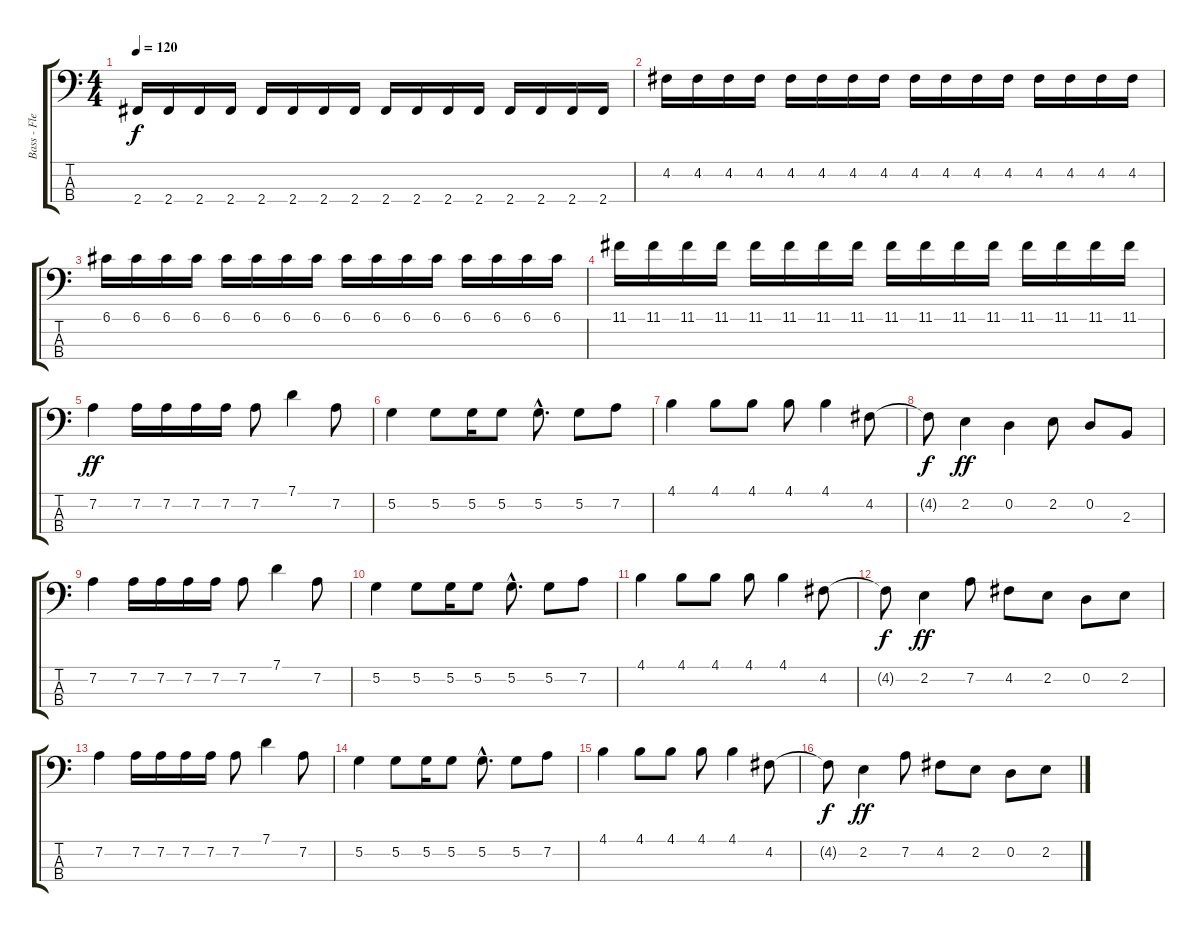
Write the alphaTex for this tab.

\track ("Bass - Flea" "Bass - Fle") {instrument slapbass1}
\staff {score tabs}
\tuning (G2 D2 A1 E1) {hide}
\ts (4 4)
\tempo 120
\clef f4
\ks c
2.4.16{dy f instrument electricbasspick} 2.4.16 2.4.16 2.4.16 2.4.16 2.4.16 2.4.16 2.4.16 2.4.16 2.4.16 2.4.16 2.4.16 2.4.16 2.4.16 2.4.16 2.4.16 |
4.2.16 4.2.16 4.2.16 4.2.16 4.2.16 4.2.16 4.2.16 4.2.16 4.2.16 4.2.16 4.2.16 4.2.16 4.2.16 4.2.16 4.2.16 4.2.16 |
6.1.16 6.1.16 6.1.16 6.1.16 6.1.16 6.1.16 6.1.16 6.1.16 6.1.16 6.1.16 6.1.16 6.1.16 6.1.16 6.1.16 6.1.16 6.1.16 |
11.1.16 11.1.16 11.1.16 11.1.16 11.1.16 11.1.16 11.1.16 11.1.16 11.1.16 11.1.16 11.1.16 11.1.16 11.1.16 11.1.16 11.1.16 11.1.16 |
7.2.4{dy ff instrument electricbassfinger} 7.2.16 7.2.16 7.2.16 7.2.16 7.2.8 7.1.4 7.2.8 |
5.2.4 5.2.8 5.2.16 5.2.8 5.2{hac}.8{d} 5.2.8 7.2.8 |
4.1.4 4.1.8 4.1.8 4.1.8 4.1.4 4.2.8 |
4.2{t}.8{dy f} 2.2.4{dy ff} 0.2.4 2.2.8 0.2.8 2.3.8 |
7.2.4{instrument electricbassfinger} 7.2.16 7.2.16 7.2.16 7.2.16 7.2.8 7.1.4 7.2.8 |
5.2.4 5.2.8 5.2.16 5.2.8 5.2{hac}.8{d} 5.2.8 7.2.8 |
4.1.4 4.1.8 4.1.8 4.1.8 4.1.4 4.2.8 |
4.2{t}.8{dy f} 2.2.4{dy ff} 7.2.8 4.2.8 2.2.8 0.2.8 2.2.8 |
7.2.4{instrument electricbassfinger} 7.2.16 7.2.16 7.2.16 7.2.16 7.2.8 7.1.4 7.2.8 |
5.2.4 5.2.8 5.2.16 5.2.8 5.2{hac}.8{d} 5.2.8 7.2.8 |
4.1.4 4.1.8 4.1.8 4.1.8 4.1.4 4.2.8 |
4.2{t}.8{dy f} 2.2.4{dy ff} 7.2.8 4.2.8 2.2.8 0.2.8 2.2.8
